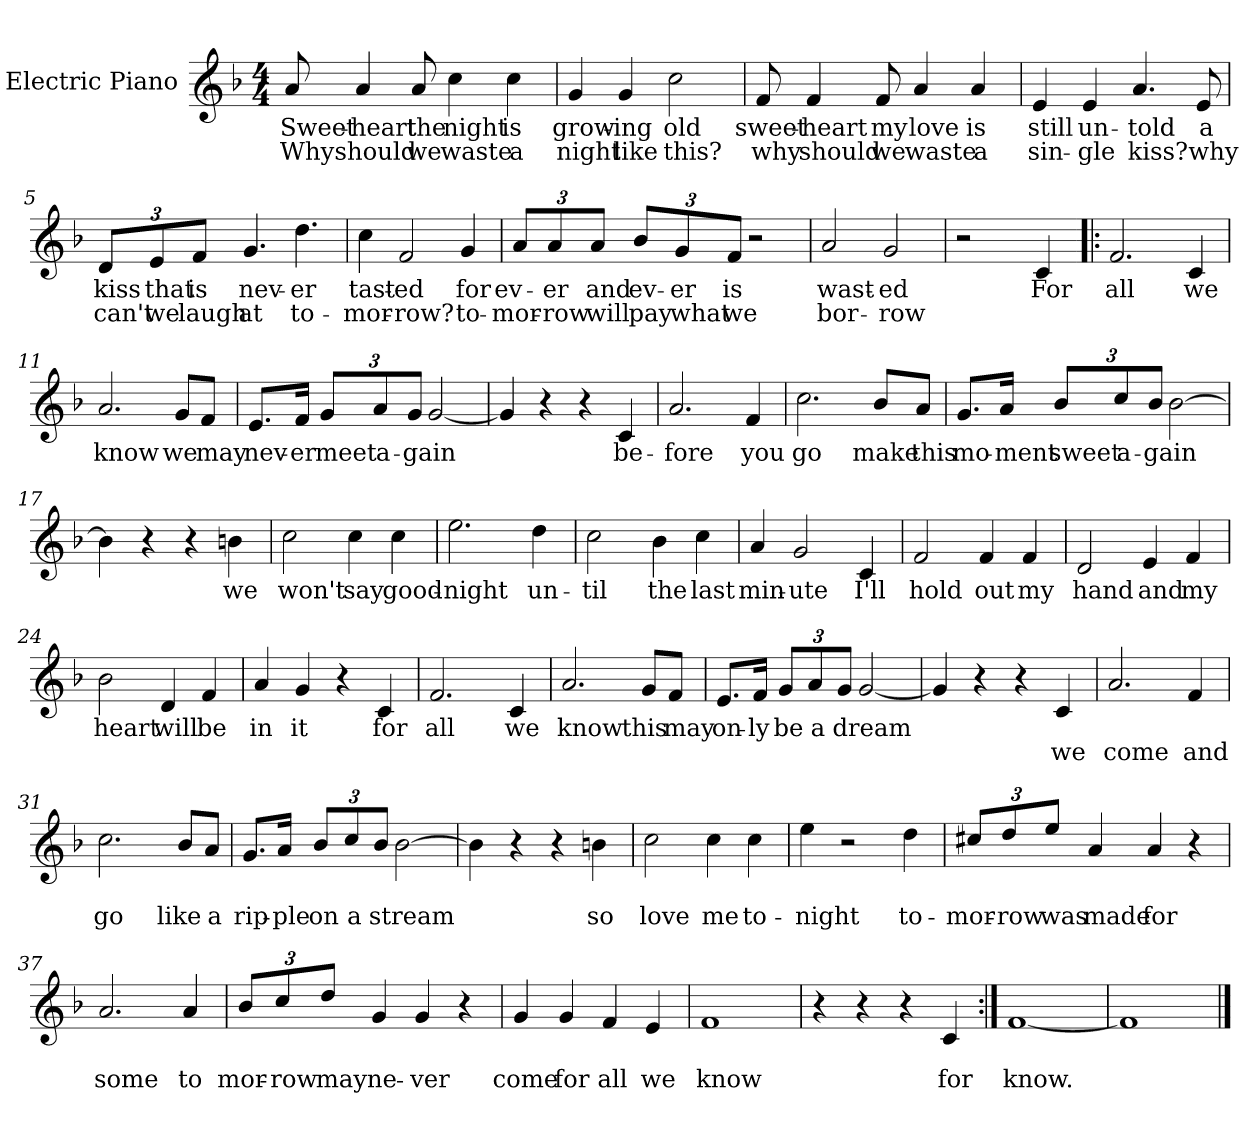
**kern	**text	**text
*part1	*part1	*part1
*staff1	*staff1	*staff1
*I"Electric Piano	*	*
*I'E.Pno	*	*
*clefG2	*	*
*k[b-]	*	*
*F:	*	*
*M4/4	*	*
=1	=1	=1
8a/	Sweet-	Why
4a/	-heart	should
8a/	the	we
4cc\	night	waste
4cc\	is	a
=2	=2	=2
4g/	grow-	night
4g/	-ing	like
2cc\	old	this?
=3	=3	=3
8f/	sweet-	why
4f/	-heart	should
8f/	my	we
4a/	love	waste
4a/	is	a
!!LO:LB:g=z
=4	=4	=4
4e/	still	sin-
4e/	un-	-gle
4.a/	-told	kiss?
8e/	a	why
=5	=5	=5
*Xbrackettup	*	*
12d/L	kiss	can't
12e/	that	we
12f/J	is	laugh
4.g/	nev-	at
4.dd\	-er	to-
=6	=6	=6
4cc\	tast-	-mor-
2f/	-ed	-row?
4g/	for	to-
=7	=7	=7
12a/L	ev-	-mor-
12a/	-er	-row
12a/J	and	will
12b-/L	ev-	pay
12g/	-er	what
12f/J	is	we
2r	.	.
=8	=8	=8
2a/	wast-	bor-
2g/	-ed	-row
!!LO:LB:g=z
=9	=9	=9
!LO:N:vis=2	!	!
2.r	.	.
4c/	For	.
=10!|:	=10!|:	=10!|:
2.f/	all	.
4c/	we	.
=11	=11	=11
2.a/	know	.
8g/L	we	.
8f/J	may	.
=12	=12	=12
8.e/L	nev-	.
16f/J	-er	.
12g/L	meet	.
12a/	a-	.
12g/J	-gain	.
[2g/	.	.
=13	=13	=13
4g/]	.	.
4r	.	.
4r	.	.
4c/	be-	.
=14	=14	=14
2.a/	-fore	.
4f/	you	.
=15	=15	=15
2.cc\	go	.
8b-/L	make	.
8a/J	this	.
!!LO:LB:g=z
=16	=16	=16
8.g/L	mo-	.
16a/J	-ment	.
12b-/L	sweet	.
12cc/	a-	.
12b-/J	-gain	.
[2b-\	.	.
=17	=17	=17
4b-\]	.	.
4r	.	.
4r	.	.
4bn\	we	.
=18	=18	=18
2cc\	won't	.
4cc\	say	.
4cc\	good-	.
=19	=19	=19
2.ee\	-night	.
4dd\	un-	.
=20	=20	=20
2cc\	-til	.
4b-\	the	.
4cc\	last	.
=21	=21	=21
4a/	min-	.
2g/	-ute	.
4c/	I'll	.
!!LO:LB:g=z
=22	=22	=22
2f/	hold	.
4f/	out	.
4f/	my	.
=23	=23	=23
2d/	hand	.
4e/	and	.
4f/	my	.
=24	=24	=24
2b-\	heart	.
4d/	will	.
4f/	be	.
=25	=25	=25
4a/	in	.
4g/	it	.
4r	.	.
4c/	for	.
=26	=26	=26
2.f/	all	.
4c/	we	.
=27	=27	=27
2.a/	know	.
8g/L	this	.
8f/J	may	.
!!LO:LB:g=z
=28	=28	=28
8.e/L	on-	.
16f/J	-ly	.
12g/L	be	.
12a/	a	.
12g/J	dream	.
[2g/	.	.
=29	=29	=29
4g/]	.	.
4r	.	.
4r	.	.
4c/	.	we
=30	=30	=30
2.a/	.	come
4f/	.	and
=31	=31	=31
2.cc\	.	go
8b-/L	.	like
8a/J	.	a
=32	=32	=32
8.g/L	.	rip-
16a/J	.	-ple
12b-/L	.	on
12cc/	.	a
12b-/J	.	stream
[2b-\	.	.
=33	=33	=33
4b-\]	.	.
4r	.	.
4r	.	.
4bn\	.	so
!!LO:LB:g=z
=34	=34	=34
2cc\	.	love
4cc\	.	me
4cc\	.	to-
=35	=35	=35
4ee\	.	-night
2r	.	.
4dd\	.	to-
=36	=36	=36
12cc#X/L	.	mor-
12dd/	.	-row
12ee/J	.	was
4a/	.	made
4a/	.	for
4r	.	.
=37	=37	=37
2.a/	.	some
4a/	.	to
=38	=38	=38
12b-/L	.	mor-
12cc/	.	-row
12dd/J	.	may
4g/	.	ne-
4g/	.	-ver
4r	.	.
!!LO:LB:g=z
=39	=39	=39
4g/	.	come
4g/	.	for
4f/	.	all
4e/	.	we
=40	=40	=40
1f	.	know
=41	=41	=41
4r	.	.
4r	.	.
4r	.	.
4c/	.	for
=42:|!	=42:|!	=42:|!
[1f	.	know.
=43	=43	=43
1f]	.	.
==	==	==
*-	*-	*-
